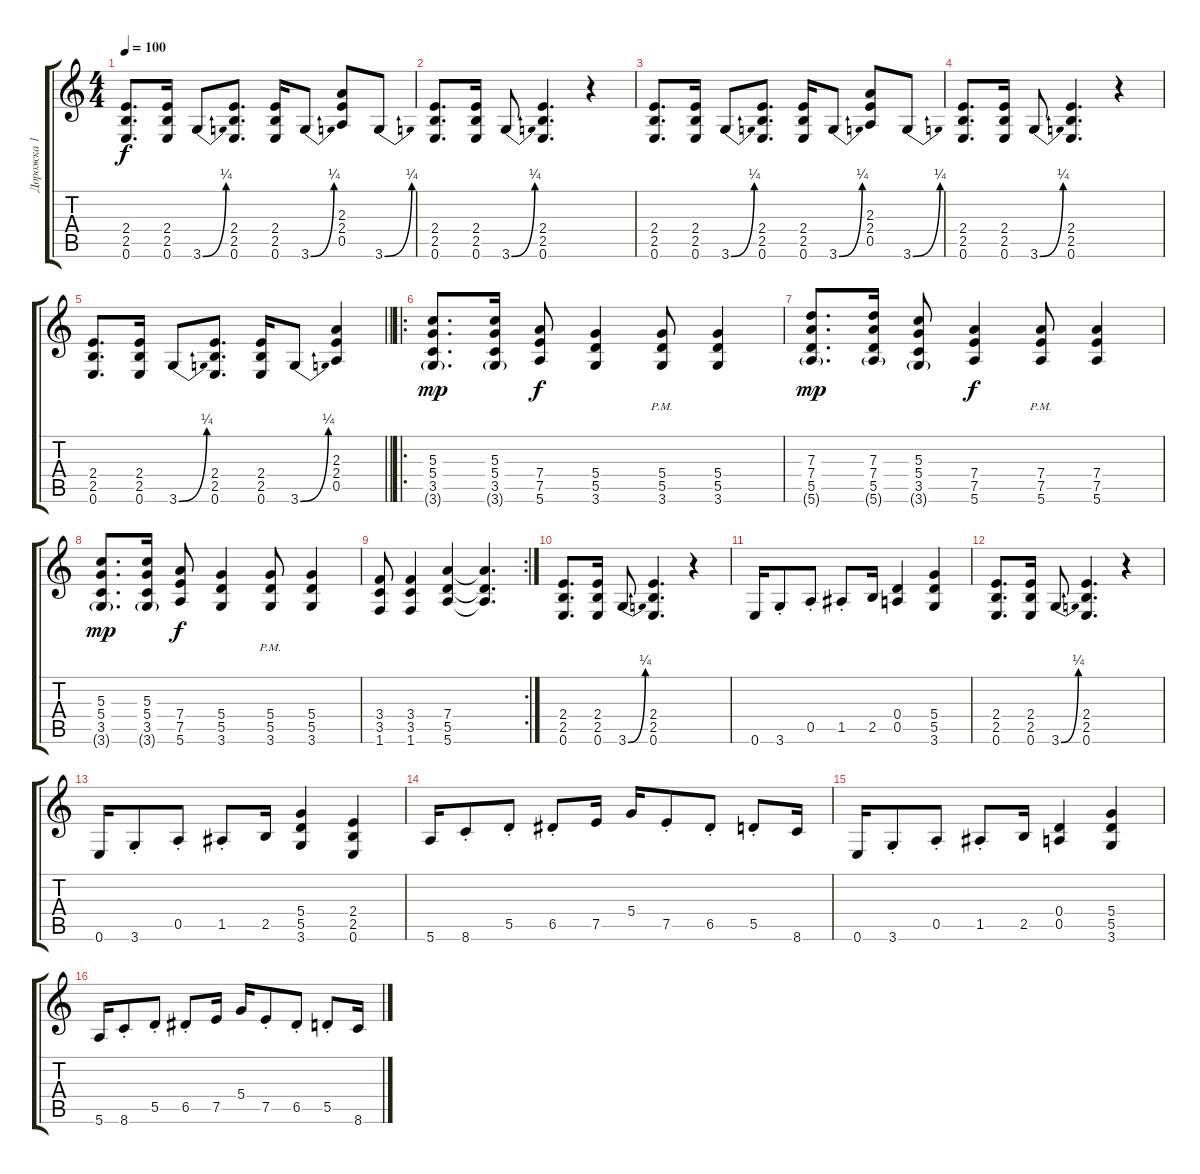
\track ("Дорожка 1" "Дорожка 1") {instrument distortionguitar}
\staff {score tabs}
\tuning (E4 B3 G3 D3 A2 E2) {hide}
\ts (4 4)
\tempo 100
\clef g2
\ks c
(2.4 2.5 0.6).8{d dy f} (2.4 2.5 0.6).16 3.6{be (bend 0 0 60 1)}.8 (2.4 2.5 0.6).8{d} (2.4 2.5 0.6).16 3.6{be (bend 0 0 60 1)}.8 (2.3 2.4 0.5).8 3.6{be (bend 0 0 60 1)}.8 |
(2.4 2.5 0.6).8{d} (2.4 2.5 0.6).16 3.6{be (bend 0 0 60 1)}.8 (2.4 2.5 0.6).4{d} r.4 |
(2.4 2.5 0.6).8{d} (2.4 2.5 0.6).16 3.6{be (bend 0 0 60 1)}.8 (2.4 2.5 0.6).8{d} (2.4 2.5 0.6).16 3.6{be (bend 0 0 60 1)}.8 (2.3 2.4 0.5).8 3.6{be (bend 0 0 60 1)}.8 |
(2.4 2.5 0.6).8{d} (2.4 2.5 0.6).16 3.6{be (bend 0 0 60 1)}.8 (2.4 2.5 0.6).4{d} r.4 |
\barLineRight lightlight
(2.4 2.5 0.6).8{d} (2.4 2.5 0.6).16 3.6{be (bend 0 0 60 1)}.8 (2.4 2.5 0.6).8{d} (2.4 2.5 0.6).16 3.6{be (bend 0 0 60 1)}.8 (2.3 2.4 0.5).4 |
\ro
(5.3 5.4 3.5 3.6{g}).8{d dy mp} (5.3 5.4 3.5 3.6{g}).16 (7.4 7.5 5.6).8{dy f} (5.4 5.5 3.6).4 (5.4{pm} 5.5{pm} 3.6{pm}).8 (5.4 5.5 3.6).4 |
(7.3 7.4 5.5 5.6{g}).8{d dy mp} (7.3 7.4 5.5 5.6{g}).16 (5.3 5.4 3.5 3.6{g}).8 (7.4 7.5 5.6).4{dy f} (7.4{pm} 7.5{pm} 5.6{pm}).8 (7.4 7.5 5.6).4 |
(5.3 5.4 3.5 3.6{g}).8{d dy mp} (5.3 5.4 3.5 3.6{g}).16 (7.4 7.5 5.6).8{dy f} (5.4 5.5 3.6).4 (5.4{pm} 5.5{pm} 3.6{pm}).8 (5.4 5.5 3.6).4 |
\rc 2
(3.4 3.5 1.6).8 (3.4 3.5 1.6).4 (7.4 5.5 5.6).4 (7.4{t} 5.5{t} 5.6{t}).4{d} |
(2.4 2.5 0.6).8{d} (2.4 2.5 0.6).16 3.6{be (bend 0 0 60 1)}.8 (2.4 2.5 0.6).4{d} r.4 |
0.6.16 3.6{st}.8 0.5{st}.8 1.5{st}.8 2.5.16 (0.4 0.5).4 (5.4 5.5 3.6).4 |
(2.4 2.5 0.6).8{d} (2.4 2.5 0.6).16 3.6{be (bend 0 0 60 1)}.8 (2.4 2.5 0.6).4{d} r.4 |
0.6.16 3.6{st}.8 0.5{st}.8 1.5{st}.8 2.5.16 (5.4 5.5 3.6).4 (2.4 2.5 0.6).4 |
5.6.16 8.6{st}.8 5.5{st}.8 6.5{st}.8 7.5.16 5.4.16 7.5{st}.8 6.5{st}.8 5.5{st}.8 8.6.16 |
0.6.16 3.6{st}.8 0.5{st}.8 1.5{st}.8 2.5.16 (0.4 0.5).4 (5.4 5.5 3.6).4 |
5.6.16 8.6{st}.8 5.5{st}.8 6.5{st}.8 7.5.16 5.4.16 7.5{st}.8 6.5{st}.8 5.5{st}.8 8.6.16
